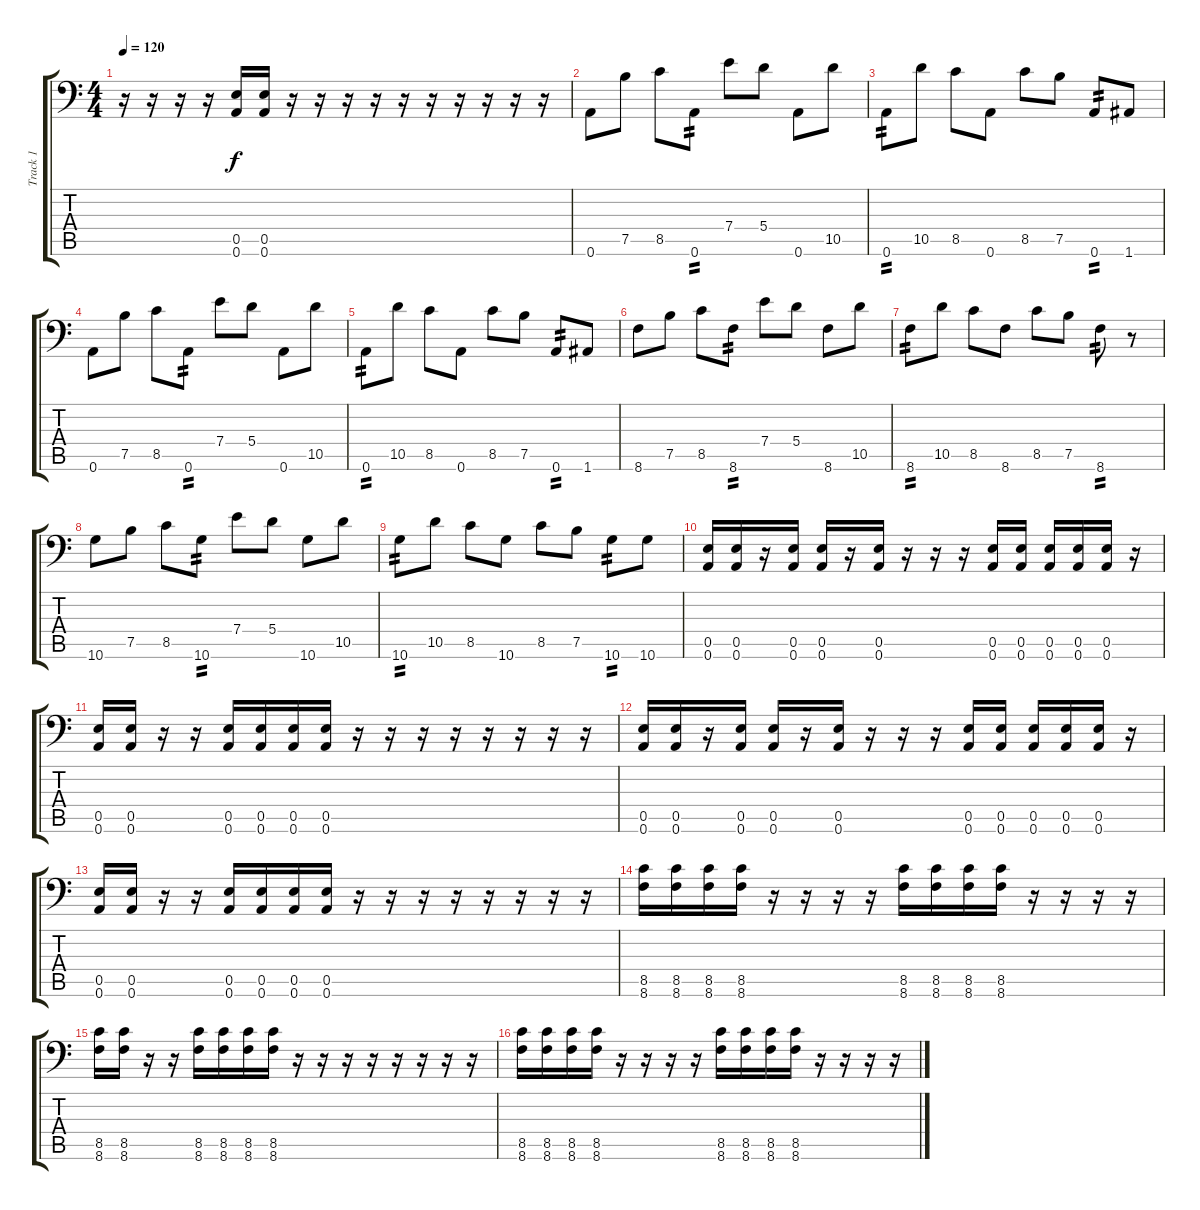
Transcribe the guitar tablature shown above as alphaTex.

\track ("Track 1" "Track 1") {instrument distortionguitar}
\staff {score tabs}
\tuning (B3 Gb3 D3 A2 E2 A1) {hide}
\ts (4 4)
\tempo 120
\clef f4
\ks c
r.16{dy f} r.16 r.16 r.16 (0.5 0.6).16 (0.5 0.6).16 r.16 r.16 r.16 r.16 r.16 r.16 r.16 r.16 r.16 r.16 |
0.6.8 7.5.8 8.5.8 0.6.8{tp 2} 7.4.8 5.4.8 0.6.8 10.5.8 |
0.6.8{tp 2} 10.5.8 8.5.8 0.6.8 8.5.8 7.5.8 0.6.8{tp 2} 1.6.8 |
0.6.8 7.5.8 8.5.8 0.6.8{tp 2} 7.4.8 5.4.8 0.6.8 10.5.8 |
0.6.8{tp 2} 10.5.8 8.5.8 0.6.8 8.5.8 7.5.8 0.6.8{tp 2} 1.6.8 |
8.6.8 7.5.8 8.5.8 8.6.8{tp 2} 7.4.8 5.4.8 8.6.8 10.5.8 |
8.6.8{tp 2} 10.5.8 8.5.8 8.6.8 8.5.8 7.5.8 8.6.8{tp 2} r.8 |
10.6.8 7.5.8 8.5.8 10.6.8{tp 2} 7.4.8 5.4.8 10.6.8 10.5.8 |
10.6.8{tp 2} 10.5.8 8.5.8 10.6.8 8.5.8 7.5.8 10.6.8{tp 2} 10.6.8 |
(0.5 0.6).16 (0.5 0.6).16 r.16 (0.5 0.6).16 (0.5 0.6).16 r.16 (0.5 0.6).16 r.16 r.16 r.16 (0.5 0.6).16 (0.5 0.6).16 (0.5 0.6).16 (0.5 0.6).16 (0.5 0.6).16 r.16 |
(0.5 0.6).16 (0.5 0.6).16 r.16 r.16 (0.5 0.6).16 (0.5 0.6).16 (0.5 0.6).16 (0.5 0.6).16 r.16 r.16 r.16 r.16 r.16 r.16 r.16 r.16 |
(0.5 0.6).16 (0.5 0.6).16 r.16 (0.5 0.6).16 (0.5 0.6).16 r.16 (0.5 0.6).16 r.16 r.16 r.16 (0.5 0.6).16 (0.5 0.6).16 (0.5 0.6).16 (0.5 0.6).16 (0.5 0.6).16 r.16 |
(0.5 0.6).16 (0.5 0.6).16 r.16 r.16 (0.5 0.6).16 (0.5 0.6).16 (0.5 0.6).16 (0.5 0.6).16 r.16 r.16 r.16 r.16 r.16 r.16 r.16 r.16 |
(8.5 8.6).16 (8.5 8.6).16 (8.5 8.6).16 (8.5 8.6).16 r.16 r.16 r.16 r.16 (8.5 8.6).16 (8.5 8.6).16 (8.5 8.6).16 (8.5 8.6).16 r.16 r.16 r.16 r.16 |
(8.5 8.6).16 (8.5 8.6).16 r.16 r.16 (8.5 8.6).16 (8.5 8.6).16 (8.5 8.6).16 (8.5 8.6).16 r.16 r.16 r.16 r.16 r.16 r.16 r.16 r.16 |
(8.5 8.6).16 (8.5 8.6).16 (8.5 8.6).16 (8.5 8.6).16 r.16 r.16 r.16 r.16 (8.5 8.6).16 (8.5 8.6).16 (8.5 8.6).16 (8.5 8.6).16 r.16 r.16 r.16 r.16
